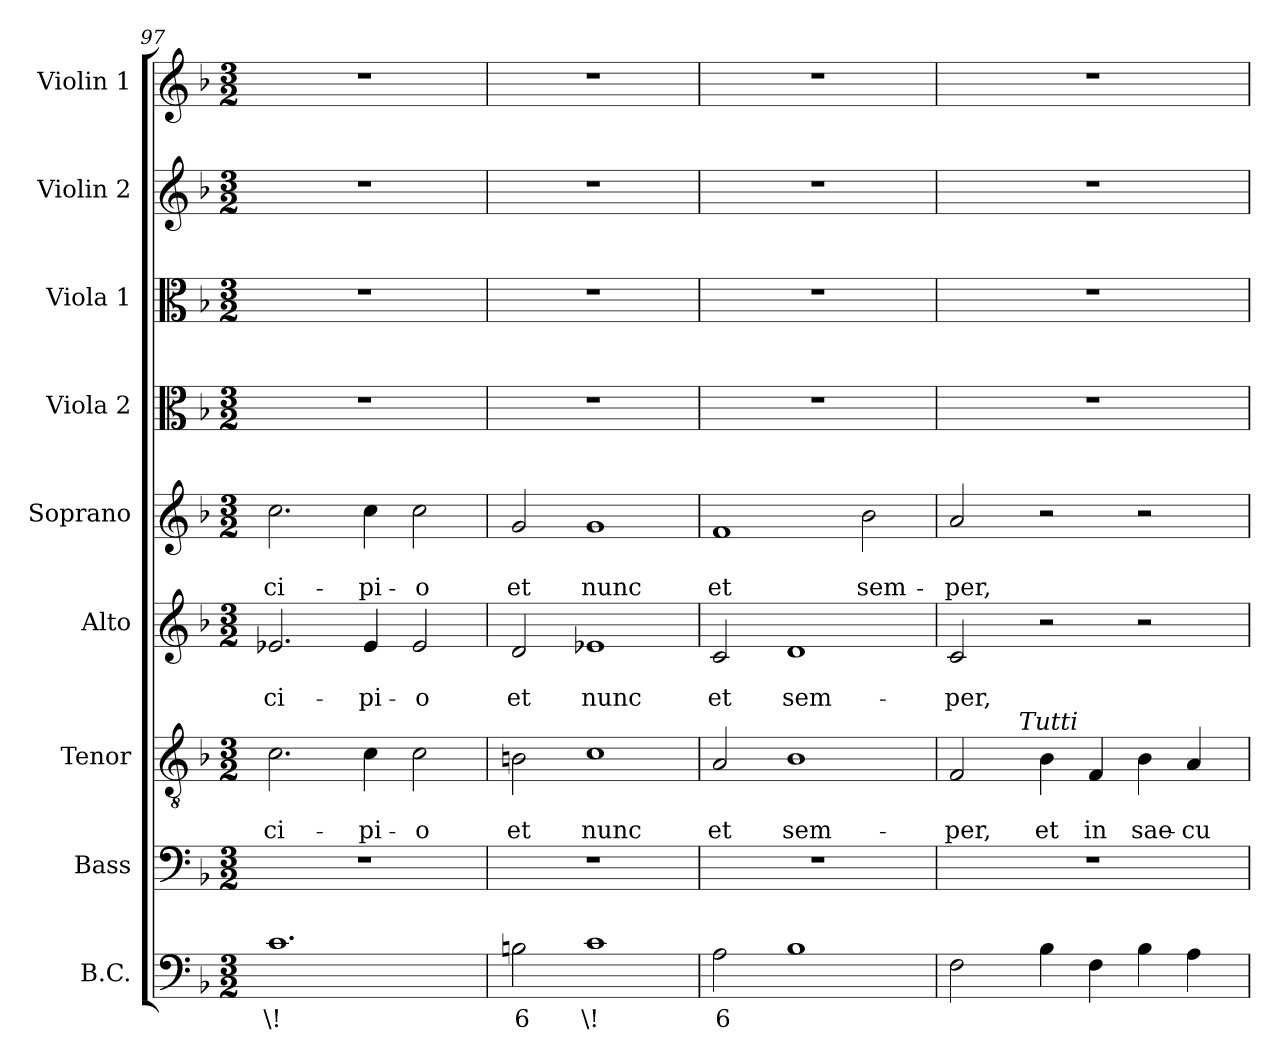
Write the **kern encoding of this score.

**kern	**text	**kern	**kern	**text	**text	**kern	**text	**text	**kern	**text	**text	**kern	**kern	**kern	**kern
*part9	*part9	*part8	*part7	*part7	*part7	*part6	*part6	*part6	*part5	*part5	*part5	*part4	*part3	*part2	*part1
*staff9	*staff9	*staff8	*staff7	*staff7	*staff7	*staff6	*staff6	*staff6	*staff5	*staff5	*staff5	*staff4	*staff3	*staff2	*staff1
*I"B.C.	*	*I"Bass	*I"Tenor	*	*	*I"Alto	*	*	*I"Soprano	*	*	*I"Viola 2	*I"Viola 1	*I"Violin 2	*I"Violin 1
*I'BC	*	*I'B	*I'T	*	*	*I'A	*	*	*I'S	*	*	*I'Vla. 2	*I'Vla. 1	*I'Vln. 2	*I'Vln. 1
*clefF4	*	*clefF4	*clefGv2	*	*	*clefG2	*	*	*clefG2	*	*	*clefC3	*clefC3	*clefG2	*clefG2
*k[b-]	*	*k[b-]	*k[b-]	*	*	*k[b-]	*	*	*k[b-]	*	*	*k[b-]	*k[b-]	*k[b-]	*k[b-]
*F:	*	*F:	*F:	*	*	*F:	*	*	*F:	*	*	*F:	*F:	*F:	*F:
*M3/2	*	*M3/2	*M3/2	*	*	*M3/2	*	*	*M3/2	*	*	*M3/2	*M3/2	*M3/2	*M3/2
=97	=97	=97	=97	=97	=97	=97	=97	=97	=97	=97	=97	=97	=97	=97	=97
!	!LO:LY:b	!	!	!	!LO:LY:b	!	!	!LO:LY:b	!	!	!LO:LY:b	!	!	!	!
1.c	\!	1.r	2.c\	.	-ci-	2.e-X/	.	-ci-	2.cc\	.	-ci-	1.r	1.r	1.r	1.r
!	!	!	!	!	!LO:LY:b	!	!	!LO:LY:b	!	!	!LO:LY:b	!	!	!	!
.	.	.	4c\	.	-pi-	4e-/	.	-pi-	4cc\	.	-pi-	.	.	.	.
!	!	!	!	!	!LO:LY:b	!	!	!LO:LY:b	!	!	!LO:LY:b	!	!	!	!
.	.	.	2c\	.	-o	2e-/	.	-o	2cc\	.	-o	.	.	.	.
=98	=98	=98	=98	=98	=98	=98	=98	=98	=98	=98	=98	=98	=98	=98	=98
!	!LO:LY:b	!	!	!	!LO:LY:b	!	!	!LO:LY:b	!	!	!LO:LY:b	!	!	!	!
2Bn\	6	1.r	2Bn\	.	et	2d/	.	et	2g/	.	et	1.r	1.r	1.r	1.r
!	!LO:LY:b	!	!	!	!LO:LY:b	!	!	!LO:LY:b	!	!	!LO:LY:b	!	!	!	!
1c	\!	.	1c	.	nunc	1e-X	.	nunc	1g	.	nunc	.	.	.	.
=99	=99	=99	=99	=99	=99	=99	=99	=99	=99	=99	=99	=99	=99	=99	=99
!	!LO:LY:b	!	!	!	!LO:LY:b	!	!	!LO:LY:b	!	!	!LO:LY:b	!	!	!	!
2A\	6	1.r	2A/	.	et	2c/	.	et	1f	.	et	1.r	1.r	1.r	1.r
!	!	!	!	!	!LO:LY:b	!	!	!LO:LY:b	!	!	!	!	!	!	!
1B-	.	.	1B-	.	sem-	1d	.	sem-	.	.	.	.	.	.	.
!	!	!	!	!	!	!	!	!	!	!	!LO:LY:b	!	!	!	!
.	.	.	.	.	.	.	.	.	2b-\	.	sem-	.	.	.	.
!!LO:LB:g=z
=100	=100	=100	=100	=100	=100	=100	=100	=100	=100	=100	=100	=100	=100	=100	=100
!	!	!	!	!	!LO:LY:b	!	!	!LO:LY:b	!	!	!LO:LY:b	!	!	!	!
*	*	*	*^	*	*	*	*	*	*	*	*	*	*	*	*
2F\	.	1.r	2F/	4..ryy	.	-per,	2c/	.	-per,	2a/	.	-per,	1.r	1.r	1.r	1.r
!	!	!	!	!LO:TX:a:i:t=Tutti	!	!	!	!	!	!	!	!	!	!	!	!
.	.	.	.	1ryy	.	.	.	.	.	.	.	.	.	.	.	.
!	!	!	!	!	!	!LO:LY:b	!	!	!	!	!	!	!	!	!	!
4B-\	.	.	4B-\	.	.	et	2r	.	.	2r	.	.	.	.	.	.
!	!	!	!	!	!	!LO:LY:b	!	!	!	!	!	!	!	!	!	!
4F\	.	.	4F/	.	.	in	.	.	.	.	.	.	.	.	.	.
!	!	!	!	!	!	!LO:LY:b	!	!	!	!	!	!	!	!	!	!
4B-\	.	.	4B-\	.	.	sae-	2r	.	.	2r	.	.	.	.	.	.
!	!	!	!	!	!	!LO:LY:b	!	!	!	!	!	!	!	!	!	!
4A\	.	.	4A/	.	.	-cu-	.	.	.	.	.	.	.	.	.	.
.	.	.	.	16ryy	.	.	.	.	.	.	.	.	.	.	.	.
*	*	*	*v	*v	*	*	*	*	*	*	*	*	*	*	*	*
=	=	=	=	=	=	=	=	=	=	=	=	=	=	=	=
*-	*-	*-	*-	*-	*-	*-	*-	*-	*-	*-	*-	*-	*-	*-	*-
